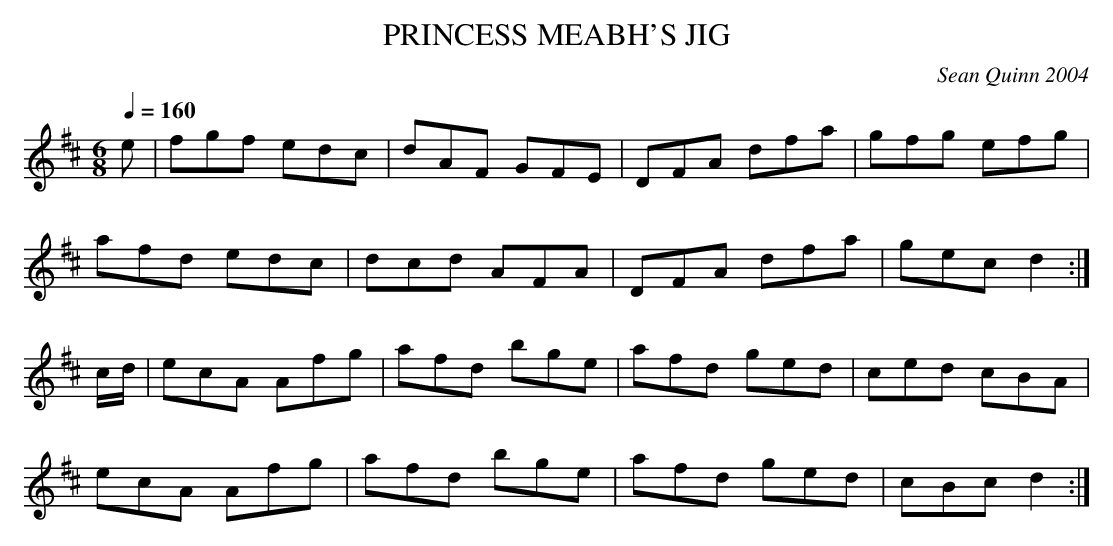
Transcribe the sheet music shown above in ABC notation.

X:1
T:PRINCESS MEABH'S JIG
C:Sean Quinn 2004
Q:1/4=160
M:6/8
K:D
e|fgf edc|dAF GFE|DFA dfa|gfg efg|
afd edc|dcd AFA|DFA dfa|gec d2:|
c/d/|ecA Afg|afd bge|afd ged|ced cBA|
ecA Afg|afd bge|afd ged|cBc d2:|
